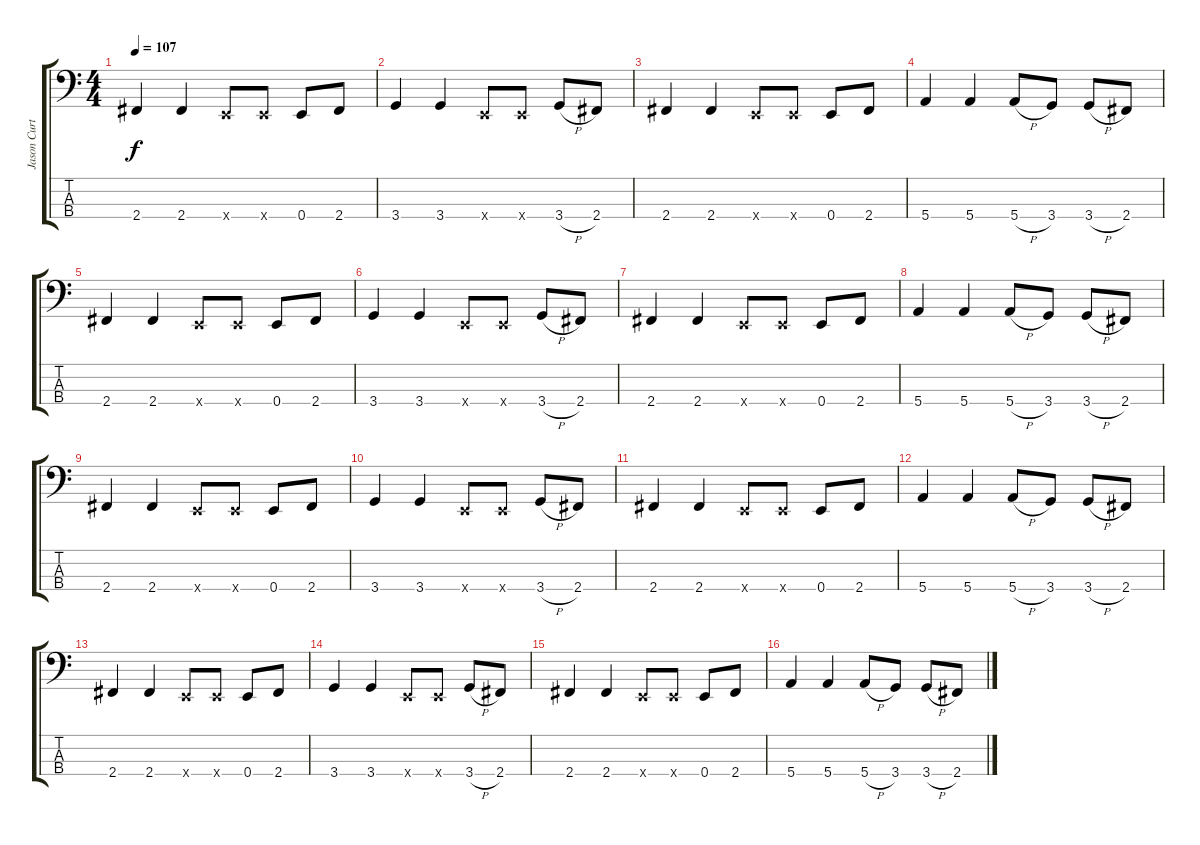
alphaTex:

\track ("Jason Curtis Newsted" "Jason Curt") {instrument electricbasspick}
\staff {score tabs}
\tuning (G2 D2 A1 E1) {hide}
\ts (4 4)
\tempo 107
\clef f4
\ks c
2.4.4{dy f} 2.4.4 0.4{x}.8 0.4{x}.8 0.4.8 2.4.8 |
3.4.4 3.4.4 0.4{x}.8 0.4{x}.8 3.4{h}.8 2.4.8 |
2.4.4 2.4.4 0.4{x}.8 0.4{x}.8 0.4.8 2.4.8 |
5.4.4 5.4.4 5.4{h}.8 3.4.8 3.4{h}.8 2.4.8 |
2.4.4 2.4.4 0.4{x}.8 0.4{x}.8 0.4.8 2.4.8 |
3.4.4 3.4.4 0.4{x}.8 0.4{x}.8 3.4{h}.8 2.4.8 |
2.4.4 2.4.4 0.4{x}.8 0.4{x}.8 0.4.8 2.4.8 |
5.4.4 5.4.4 5.4{h}.8 3.4.8 3.4{h}.8 2.4.8 |
2.4.4 2.4.4 0.4{x}.8 0.4{x}.8 0.4.8 2.4.8 |
3.4.4 3.4.4 0.4{x}.8 0.4{x}.8 3.4{h}.8 2.4.8 |
2.4.4 2.4.4 0.4{x}.8 0.4{x}.8 0.4.8 2.4.8 |
5.4.4 5.4.4 5.4{h}.8 3.4.8 3.4{h}.8 2.4.8 |
2.4.4 2.4.4 0.4{x}.8 0.4{x}.8 0.4.8 2.4.8 |
3.4.4 3.4.4 0.4{x}.8 0.4{x}.8 3.4{h}.8 2.4.8 |
2.4.4 2.4.4 0.4{x}.8 0.4{x}.8 0.4.8 2.4.8 |
5.4.4 5.4.4 5.4{h}.8 3.4.8 3.4{h}.8 2.4.8
